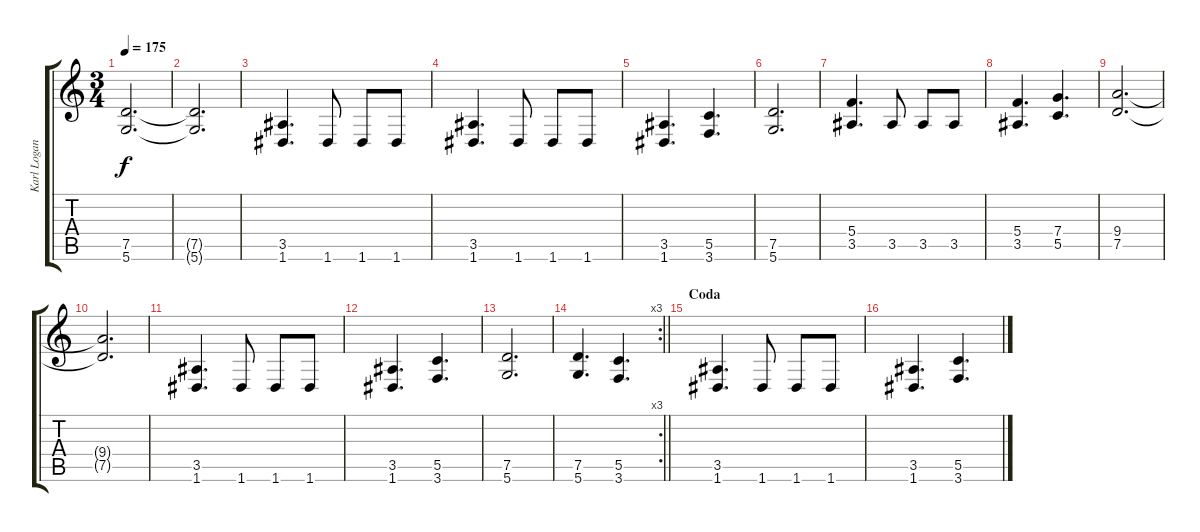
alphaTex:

\track ("Karl Logan" "Karl Logan") {instrument distortionguitar}
\staff {score tabs}
\tuning (D4 A3 F3 C3 G2 D2) {hide}
\ts (3 4)
\tempo 175
\clef g2
\ks c
(7.5 5.6).2{d dy f} |
(7.5{t} 5.6{t}).2{d} |
(3.5 1.6).4{d} 1.6.8 1.6.8 1.6.8 |
(3.5 1.6).4{d} 1.6.8 1.6.8 1.6.8 |
(3.5 1.6).4{d} (5.5 3.6).4{d} |
(7.5 5.6).2{d} |
(5.4 3.5).4{d} 3.5.8 3.5.8 3.5.8 |
(5.4 3.5).4{d} (7.4 5.5).4{d} |
(9.4 7.5).2{d} |
(9.4{t} 7.5{t}).2{d} |
(3.5 1.6).4{d} 1.6.8 1.6.8 1.6.8 |
(3.5 1.6).4{d} (5.5 3.6).4{d} |
(7.5 5.6).2{d} |
\rc 3
\barLineRight lightlight
(7.5 5.6).4{d} (5.5 3.6).4{d} |
\section ("" "Coda")
(3.5 1.6).4{d} 1.6.8 1.6.8 1.6.8 |
(3.5 1.6).4{d} (5.5 3.6).4{d}
